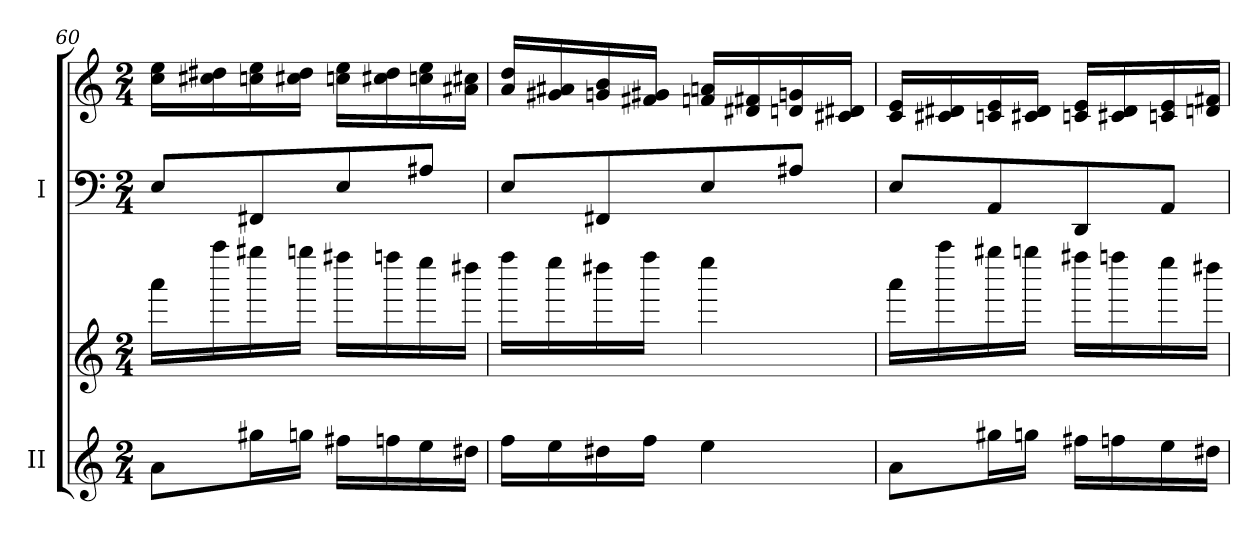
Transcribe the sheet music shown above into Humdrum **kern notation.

**kern	**kern	**kern	**kern
*part2	*part2	*part1	*part1
*staff4	*staff3	*staff2	*staff1
*I"II	*	*I"I	*
*I'II	*	*I'I	*
!!LO:LB:g=z
*clefG2	*clefG2	*clefF4	*clefG2
*k[]	*k[]	*k[]	*k[]
*M2/4	*M2/4	*M2/4	*M2/4
=60	=60	=60	=60
8a\L	16aaa\LL	8E/L	16cc\ 16ee\LL
.	16aaaa\	.	16cc#X\ 16dd#X\
16gg#X\L	16gggg#X\	8FF#X/	16ccn\ 16ee\
16ggn\JJ	16ggggn\JJ	.	16cc#X\ 16dd#\JJ
16ff#X\LL	16ffff#X\LL	8E/	16ccn\ 16ee\LL
16ffn\	16ffffn\	.	16cc#X\ 16dd#\
16ee\	16eeee\	8A#X/J	16ccn\ 16ee\
16dd#X\JJ	16dddd#X\JJ	.	16a#X\ 16cc#X\JJ
=61	=61	=61	=61
16ff\LL	16ffff\LL	8E/L	16a/ 16dd/LL
16ee\	16eeee\	.	16g#X/ 16a#X/
16dd#X\	16dddd#X\	8FF#X/	16gn/ 16b/
16ff\JJ	16ffff\JJ	.	16f#X/ 16g#X/JJ
4ee\	4eeee\	8E/	16fn/ 16an/LL
.	.	.	16d#X/ 16f#X/
.	.	8A#X/J	16dn/ 16gn/
.	.	.	16c#X/ 16d#X/JJ
=62	=62	=62	=62
8a\L	16aaa\LL	8E/L	16c/ 16e/LL
.	16aaaa\	.	16c#X/ 16d#X/
16gg#X\L	16gggg#X\	8AA/	16cn/ 16e/
16ggn\JJ	16ggggn\JJ	.	16c#X/ 16d#/JJ
16ff#X\LL	16ffff#X\LL	8DD/	16cn/ 16e/LL
16ffn\	16ffffn\	.	16c#X/ 16d#/
16ee\	16eeee\	8AA/J	16cn/ 16e/
16dd#X\JJ	16dddd#X\JJ	.	16dn/ 16f#X/JJ
=	=	=	=
*-	*-	*-	*-
